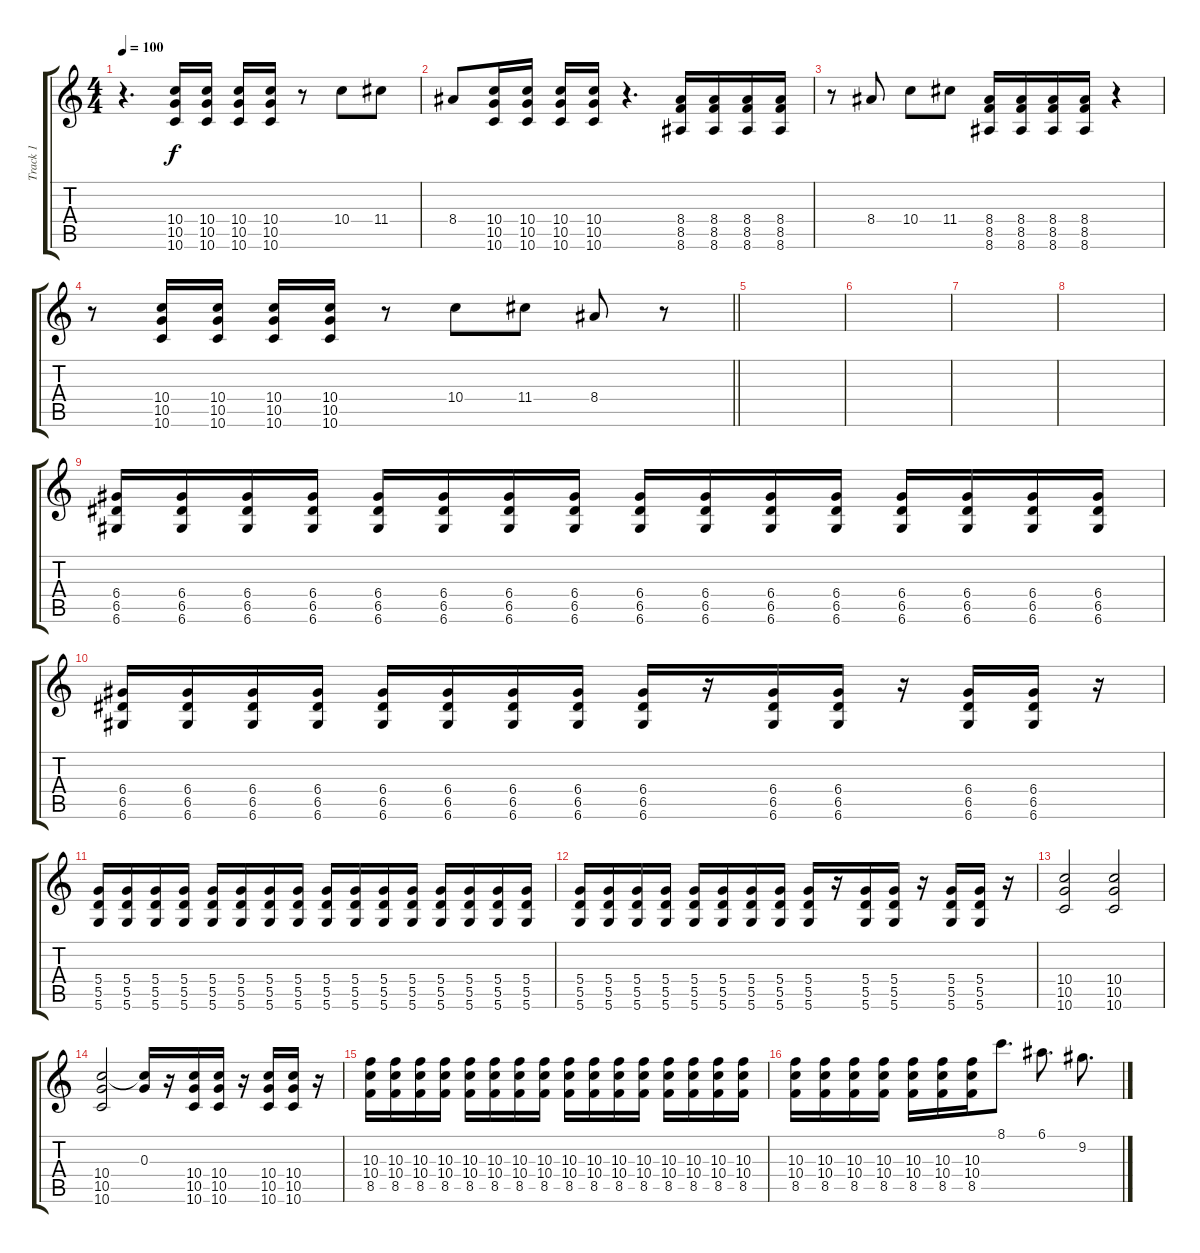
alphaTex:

\track ("Track 1" "Track 1") {instrument overdrivenguitar}
\staff {score tabs}
\tuning (E4 B3 G3 D3 A2 D2) {hide}
\ts (4 4)
\tempo 100
\clef g2
\ks c
r.4{d dy f} (10.4 10.5 10.6).16 (10.4 10.5 10.6).16 (10.4 10.5 10.6).16 (10.4 10.5 10.6).16 r.8 10.4.8 11.4.8 |
8.4.8 (10.4 10.5 10.6).16 (10.4 10.5 10.6).16 (10.4 10.5 10.6).16 (10.4 10.5 10.6).16 r.4{d} (8.4 8.5 8.6).16 (8.4 8.5 8.6).16 (8.4 8.5 8.6).16 (8.4 8.5 8.6).16 |
r.8 8.4.8 10.4.8 11.4.8 (8.4 8.5 8.6).16 (8.4 8.5 8.6).16 (8.4 8.5 8.6).16 (8.4 8.5 8.6).16 r.4 |
\barLineRight lightlight
r.8 (10.4 10.5 10.6).16 (10.4 10.5 10.6).16 (10.4 10.5 10.6).16 (10.4 10.5 10.6).16 r.8 10.4.8 11.4.8 8.4.8 r.8 |
|
|
|
|
(6.4 6.5 6.6).16 (6.4 6.5 6.6).16 (6.4 6.5 6.6).16 (6.4 6.5 6.6).16 (6.4 6.5 6.6).16 (6.4 6.5 6.6).16 (6.4 6.5 6.6).16 (6.4 6.5 6.6).16 (6.4 6.5 6.6).16 (6.4 6.5 6.6).16 (6.4 6.5 6.6).16 (6.4 6.5 6.6).16 (6.4 6.5 6.6).16 (6.4 6.5 6.6).16 (6.4 6.5 6.6).16 (6.4 6.5 6.6).16 |
(6.4 6.5 6.6).16 (6.4 6.5 6.6).16 (6.4 6.5 6.6).16 (6.4 6.5 6.6).16 (6.4 6.5 6.6).16 (6.4 6.5 6.6).16 (6.4 6.5 6.6).16 (6.4 6.5 6.6).16 (6.4 6.5 6.6).16 r.16 (6.4 6.5 6.6).16 (6.4 6.5 6.6).16 r.16 (6.4 6.5 6.6).16 (6.4 6.5 6.6).16 r.16 |
(5.4 5.5 5.6).16 (5.4 5.5 5.6).16 (5.4 5.5 5.6).16 (5.4 5.5 5.6).16 (5.4 5.5 5.6).16 (5.4 5.5 5.6).16 (5.4 5.5 5.6).16 (5.4 5.5 5.6).16 (5.4 5.5 5.6).16 (5.4 5.5 5.6).16 (5.4 5.5 5.6).16 (5.4 5.5 5.6).16 (5.4 5.5 5.6).16 (5.4 5.5 5.6).16 (5.4 5.5 5.6).16 (5.4 5.5 5.6).16 |
(5.4 5.5 5.6).16 (5.4 5.5 5.6).16 (5.4 5.5 5.6).16 (5.4 5.5 5.6).16 (5.4 5.5 5.6).16 (5.4 5.5 5.6).16 (5.4 5.5 5.6).16 (5.4 5.5 5.6).16 (5.4 5.5 5.6).16 r.16 (5.4 5.5 5.6).16 (5.4 5.5 5.6).16 r.16 (5.4 5.5 5.6).16 (5.4 5.5 5.6).16 r.16 |
(10.4 10.5 10.6).2 (10.4 10.5 10.6).2 |
(10.4 10.5 10.6).2 (0.3 10.4{t}).16 r.16 (10.4 10.5 10.6).16 (10.4 10.5 10.6).16 r.16 (10.4 10.5 10.6).16 (10.4 10.5 10.6).16 r.16 |
(10.3 10.4 8.5).16 (10.3 10.4 8.5).16 (10.3 10.4 8.5).16 (10.3 10.4 8.5).16 (10.3 10.4 8.5).16 (10.3 10.4 8.5).16 (10.3 10.4 8.5).16 (10.3 10.4 8.5).16 (10.3 10.4 8.5).16 (10.3 10.4 8.5).16 (10.3 10.4 8.5).16 (10.3 10.4 8.5).16 (10.3 10.4 8.5).16 (10.3 10.4 8.5).16 (10.3 10.4 8.5).16 (10.3 10.4 8.5).16 |
(10.3 10.4 8.5).16 (10.3 10.4 8.5).16 (10.3 10.4 8.5).16 (10.3 10.4 8.5).16 (10.3 10.4 8.5).16 (10.3 10.4 8.5).16 (10.3 10.4 8.5).16 8.1.8{d} 6.1.8{d} 9.2.8{d}
